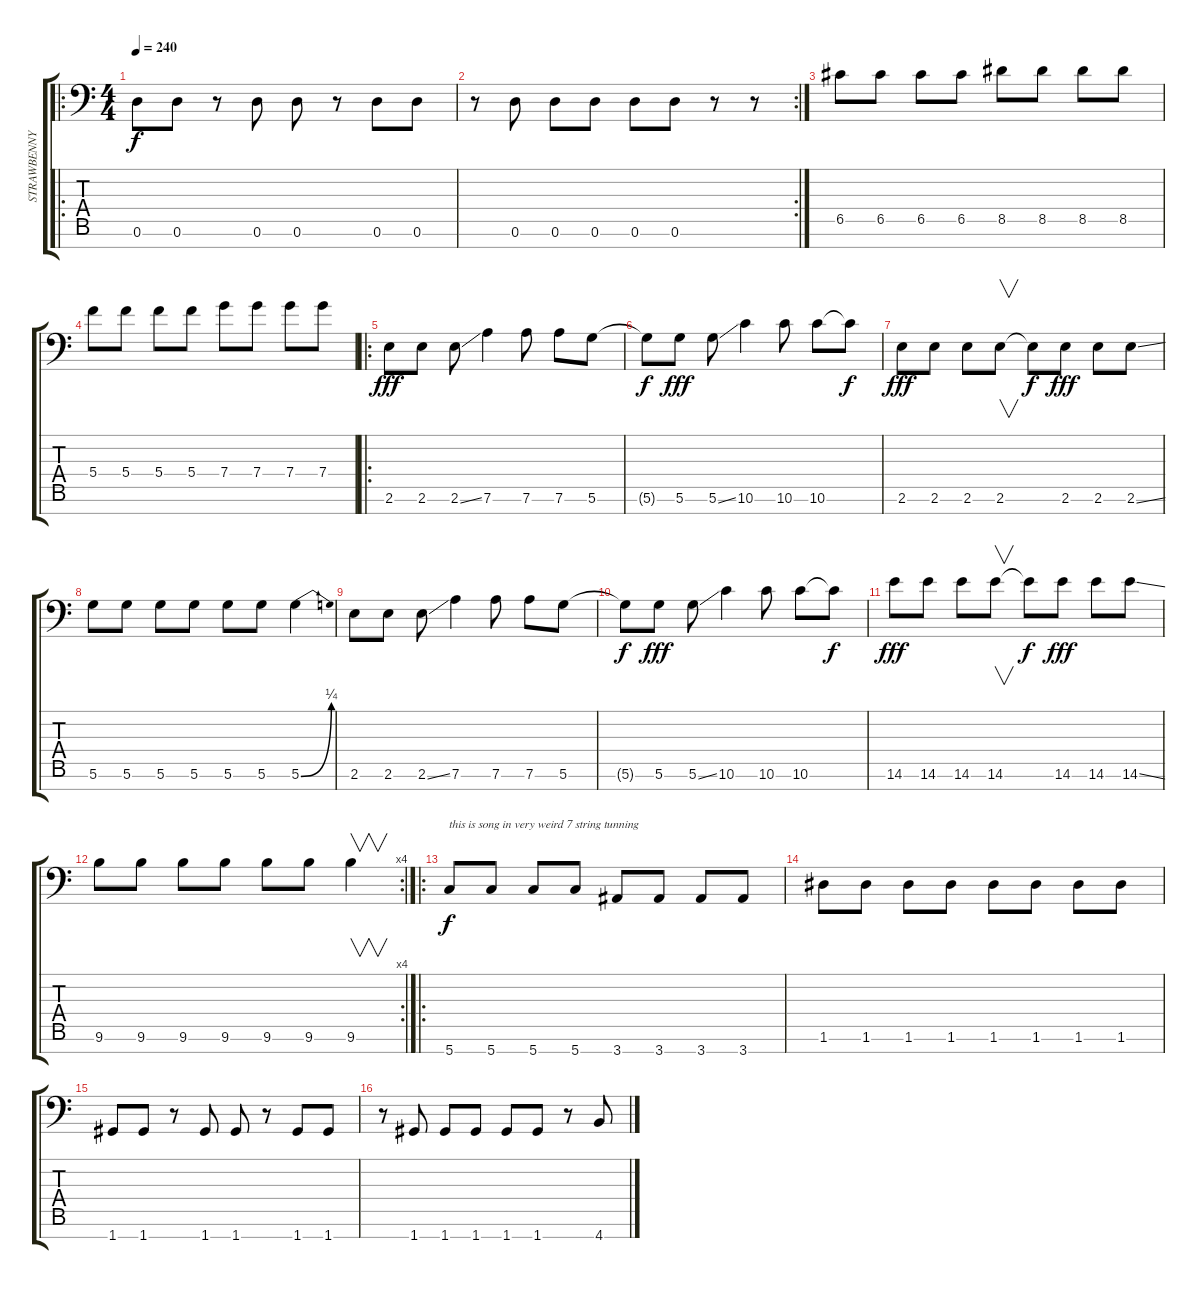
\track ("STRAWBENNY" "STRAWBENNY") {instrument slapbass1}
\staff {score tabs}
\tuning (D4 A3 F3 C3 G2 D2 G1) {hide}
\ro
\ts (4 4)
\tempo 240
\clef f4
\ks c
0.6.8{dy f} 0.6.8 r.8 0.6.8 0.6.8 r.8 0.6.8 0.6.8 |
\rc 2
r.8 0.6.8 0.6.8 0.6.8 0.6.8 0.6.8 r.8 r.8 |
6.5.8 6.5.8 6.5.8 6.5.8 8.5.8 8.5.8 8.5.8 8.5.8 |
5.4.8 5.4.8 5.4.8 5.4.8 7.4.8 7.4.8 7.4.8 7.4.8 |
\ro
2.6.8{dy fff instrument electricbassfinger} 2.6.8 2.6{ss}.8 7.6.4 7.6.8 7.6.8 5.6.8 |
5.6{t}.8{dy f} 5.6.8{dy fff} 5.6{ss}.8 10.6.4 10.6.8 10.6.8 10.6{t}.8{dy f} |
2.6.8{dy fff} 2.6.8 2.6.8 2.6.8{v} 2.6{t}.8{dy f} 2.6.8{dy fff} 2.6.8 2.6{ss}.8 |
5.6.8 5.6.8 5.6.8 5.6.8 5.6.8 5.6.8 5.6{be (bend 0 0 60 1)}.4 |
2.6.8 2.6.8 2.6{ss}.8 7.6.4 7.6.8 7.6.8 5.6.8 |
5.6{t}.8{dy f} 5.6.8{dy fff} 5.6{ss}.8 10.6.4 10.6.8 10.6.8 10.6{t}.8{dy f} |
14.6.8{dy fff} 14.6.8 14.6.8 14.6.8{v} 14.6{t}.8{dy f} 14.6.8{dy fff} 14.6.8 14.6{ss}.8 |
\rc 4
9.6.8 9.6.8 9.6.8 9.6.8 9.6.8 9.6.8 9.6.4{v} |
\ro
5.7.8{txt "this is song in very weird 7 string tunning" dy f instrument slapbass1} 5.7.8 5.7.8 5.7.8 3.7.8 3.7.8 3.7.8 3.7.8 |
1.6.8 1.6.8 1.6.8 1.6.8 1.6.8 1.6.8 1.6.8 1.6.8 |
1.7.8 1.7.8 r.8 1.7.8 1.7.8 r.8 1.7.8 1.7.8 |
r.8 1.7.8 1.7.8 1.7.8 1.7.8 1.7.8 r.8 4.7.8
